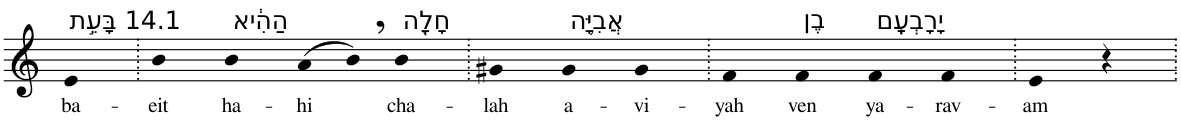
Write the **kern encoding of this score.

**kern	**text
*part1	*part1
*staff1	*staff1
*I"Piano	*
*I'Pno	*
*clefG2	*
*k[]	*
=1	=1
!LO:TX:a:t=14.1 בָּעֵ֣ת	!
!	!LO:LY:b
4e	ba-
=2.	=2.
!	!LO:LY:b
4b	-eit
!LO:TX:a:t=הַהִ֔יא	!
!	!LO:LY:b
4b	ha-
!	!LO:LY:b
(>8a	-hi
8b,)	.
!LO:TX:a:t=חָלָ֖ה	!
!	!LO:LY:b
4b	cha-
=3.	=3.
!	!LO:LY:b
4g#X	-lah
!LO:TX:a:t=אֲבִיָּ֥ה	!
!	!LO:LY:b
4g#	a-
!	!LO:LY:b
4g#	-vi-
=4.	=4.
!	!LO:LY:b
4f	-yah
!LO:TX:a:t=בֶן	!
!	!LO:LY:b
4f	ven
!LO:TX:a:t=יָרָבְעָֽם	!
!	!LO:LY:b
4f	ya-
!	!LO:LY:b
4f	-rav-
=5.	=5.
!	!LO:LY:b
4e	-am
4r	.
=.	=.
*-	*-
